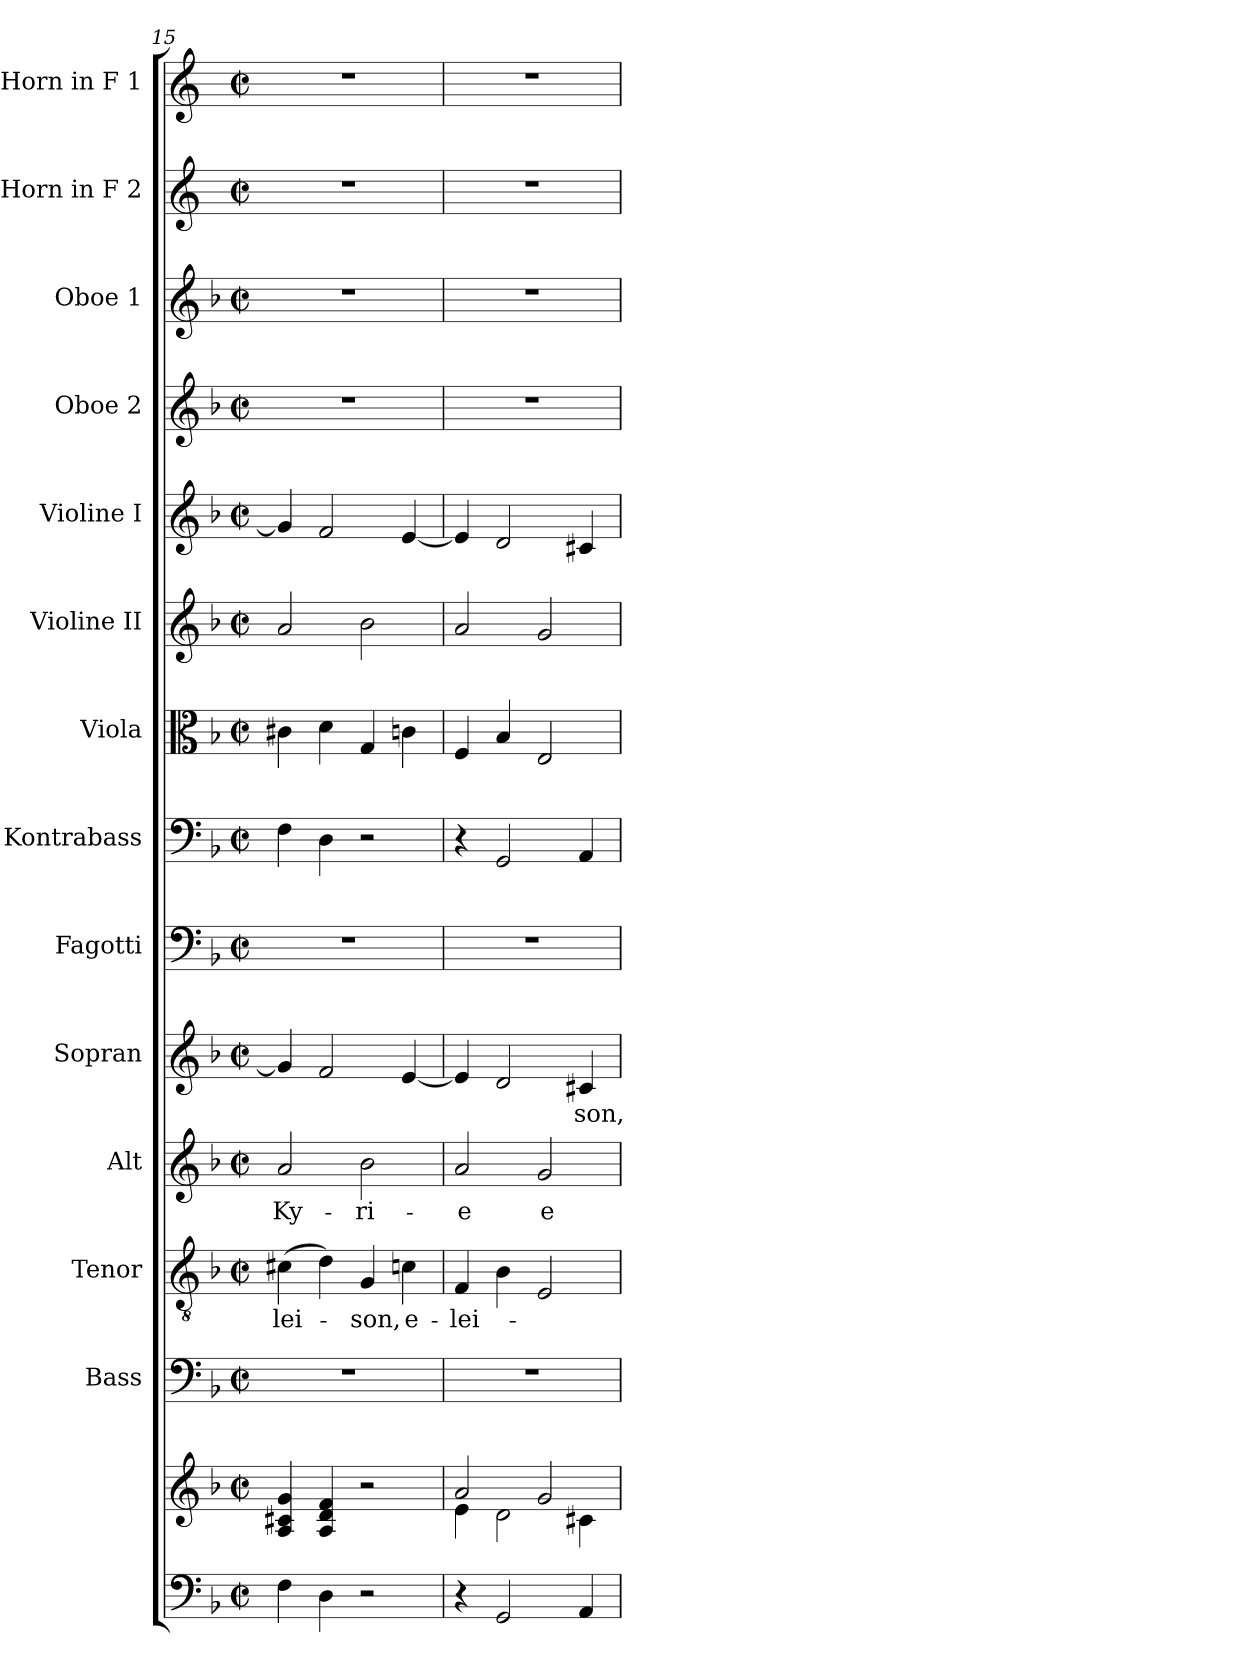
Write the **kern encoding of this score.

**kern	**kern	**kern	**kern	**text	**kern	**text	**kern	**text	**kern	**kern	**kern	**kern	**kern	**kern	**kern	**kern	**kern
*part14	*part14	*part13	*part12	*part12	*part11	*part11	*part10	*part10	*part9	*part8	*part7	*part6	*part5	*part4	*part3	*part2	*part1
*staff15	*staff14	*staff13	*staff12	*staff12	*staff11	*staff11	*staff10	*staff10	*staff9	*staff8	*staff7	*staff6	*staff5	*staff4	*staff3	*staff2	*staff1
*	*	*I"Bass	*I"Tenor	*	*I"Alt	*	*I"Sopran	*	*I"Fagotti	*I"Kontrabass	*I"Viola	*I"Violine II	*I"Violine I	*I"Oboe 2	*I"Oboe 1	*I"Horn in F 2	*I"Horn in F 1
*	*	*I'B.	*I'T.	*	*I'A.	*	*I'S.	*	*I'Fg.	*I'Kb.	*I'Vla.	*I'Vl. II	*I'Vl. I	*I'Ob. 2	*I'Ob. 1	*	*
*clefF4	*clefG2	*clefF4	*clefGv2	*	*clefG2	*	*clefG2	*	*clefF4	*clefF4	*clefC3	*clefG2	*clefG2	*clefG2	*clefG2	*clefG2	*clefG2
*	*	*	*	*	*	*	*	*	*	*ITrd7c12	*	*	*	*	*	*ITrd4c7	*ITrd4c7
*k[b-]	*k[b-]	*k[b-]	*k[b-]	*	*k[b-]	*	*k[b-]	*	*k[b-]	*k[b-]	*k[b-]	*k[b-]	*k[b-]	*k[b-]	*k[b-]	*k[b-]	*k[b-]
*F:	*F:	*F:	*F:	*	*F:	*	*F:	*	*F:	*F:	*F:	*F:	*F:	*F:	*F:	*F:	*F:
*M2/2	*M2/2	*M2/2	*M2/2	*	*M2/2	*	*M2/2	*	*M2/2	*M2/2	*M2/2	*M2/2	*M2/2	*M2/2	*M2/2	*M2/2	*M2/2
*met(c|)	*met(c|)	*met(c|)	*met(c|)	*	*met(c|)	*	*met(c|)	*	*met(c|)	*met(c|)	*met(c|)	*met(c|)	*met(c|)	*met(c|)	*met(c|)	*met(c|)	*met(c|)
=15	=15	=15	=15	=15	=15	=15	=15	=15	=15	=15	=15	=15	=15	=15	=15	=15	=15
!	!	!	!	!LO:LY:b	!	!LO:LY:b	!	!	!	!	!	!	!	!	!	!	!
4F\	4A/ 4c#X/ 4g/	1r	(>4c#X\	-lei-	2a/	Ky-	4g/]	.	1r	4FF\	4c#X\	2a/	4g/]	1r	1r	1r	1r
4D\	4A/ 4d/ 4f/	.	4d\)	.	.	.	2f/	.	.	4DD\	4d\	.	2f/	.	.	.	.
!	!	!	!	!LO:LY:b	!	!LO:LY:b	!	!	!	!	!	!	!	!	!	!	!
2r	2r	.	4G/	-son,	2b-\	-ri-	.	.	.	2r	4G/	2b-\	.	.	.	.	.
!	!	!	!	!LO:LY:b	!	!	!	!	!	!	!	!	!	!	!	!	!
.	.	.	4cn\	e-	.	.	[4e/	.	.	.	4cn\	.	[4e/	.	.	.	.
=16	=16	=16	=16	=16	=16	=16	=16	=16	=16	=16	=16	=16	=16	=16	=16	=16	=16
*	*^	*	*	*	*	*	*	*	*	*	*	*	*	*	*	*	*
!	!	!	!	!	!LO:LY:b	!	!LO:LY:b	!	!	!	!	!	!	!	!	!	!	!
4r	2a/	4e\	1r	4F/	-lei-	2a/	-e	4e/]	.	1r	4r	4F/	2a/	4e/]	1r	1r	1r	1r
2GG/	.	2d\	.	4B-\	.	.	.	2d/	.	.	2GGG/	4B-/	.	2d/	.	.	.	.
!	!	!	!	!	!	!	!LO:LY:b	!	!	!	!	!	!	!	!	!	!	!
.	2g/	.	.	2E/	.	2g/	e-	.	.	.	.	2E/	2g/	.	.	.	.	.
!	!	!	!	!	!	!	!	!	!LO:LY:b	!	!	!	!	!	!	!	!	!
4AA/	.	4c#X\	.	.	.	.	.	4c#X/	-son,	.	4AAA/	.	.	4c#X/	.	.	.	.
*	*v	*v	*	*	*	*	*	*	*	*	*	*	*	*	*	*	*	*
=	=	=	=	=	=	=	=	=	=	=	=	=	=	=	=	=	=
*-	*-	*-	*-	*-	*-	*-	*-	*-	*-	*-	*-	*-	*-	*-	*-	*-	*-
